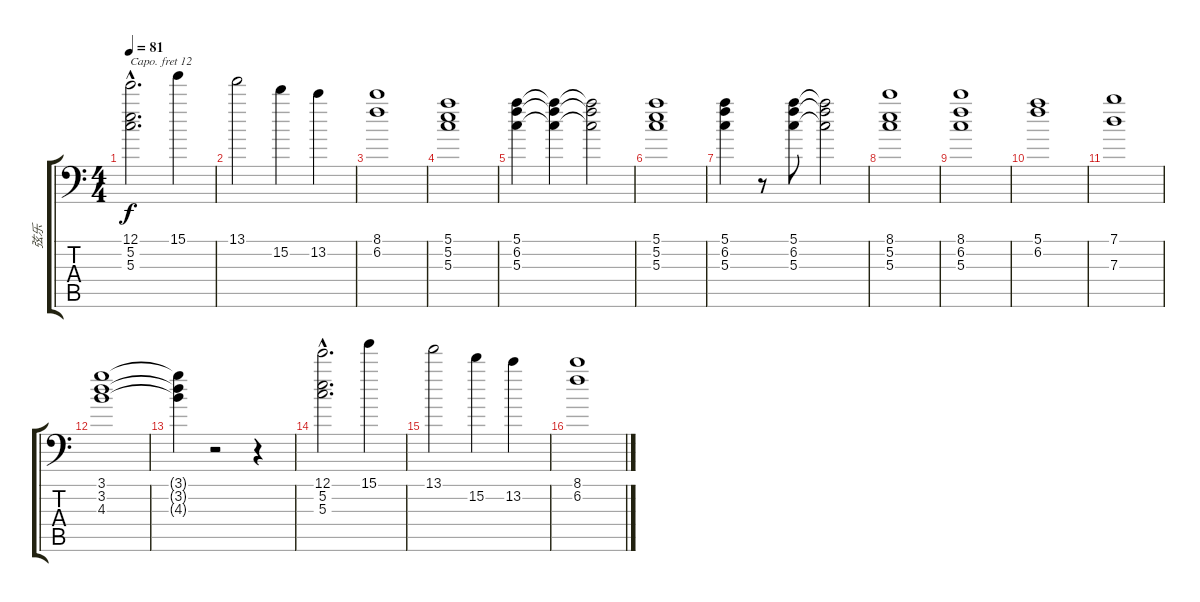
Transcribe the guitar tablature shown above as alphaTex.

\track ("弦乐" "弦乐") {instrument stringensemble1}
\staff {score tabs}
\capo 12
\tuning (E4 B3 G3 D3 A2 D1) {hide}
\ts (4 4)
\tempo 81
\clef f4
\ks c
(12.1{hac} 5.2{hac} 5.3{hac}).2{d dy f} 15.1.4 |
13.1.2 15.2.4 13.2.4 |
(8.1 6.2).1 |
(5.1 5.2 5.3).1 |
(5.1 6.2 5.3).4 (5.1{t} 6.2{t} 5.3{t}).4 (5.1{t} 6.2{t} 5.3{t}).2 |
(5.1 5.2 5.3).1 |
(5.1 6.2 5.3).4 r.8 (5.1 6.2 5.3).8 (5.1{t} 6.2{t} 5.3{t}).2 |
(8.1 5.2 5.3).1 |
(8.1 6.2 5.3).1 |
(5.1 6.2).1 |
(7.1 7.3).1 |
(3.1 3.2 4.3).1 |
(3.1{t} 3.2{t} 4.3{t}).4 r.2 r.4 |
(12.1{hac} 5.2{hac} 5.3{hac}).2{d} 15.1.4 |
13.1.2 15.2.4 13.2.4 |
(8.1 6.2).1
